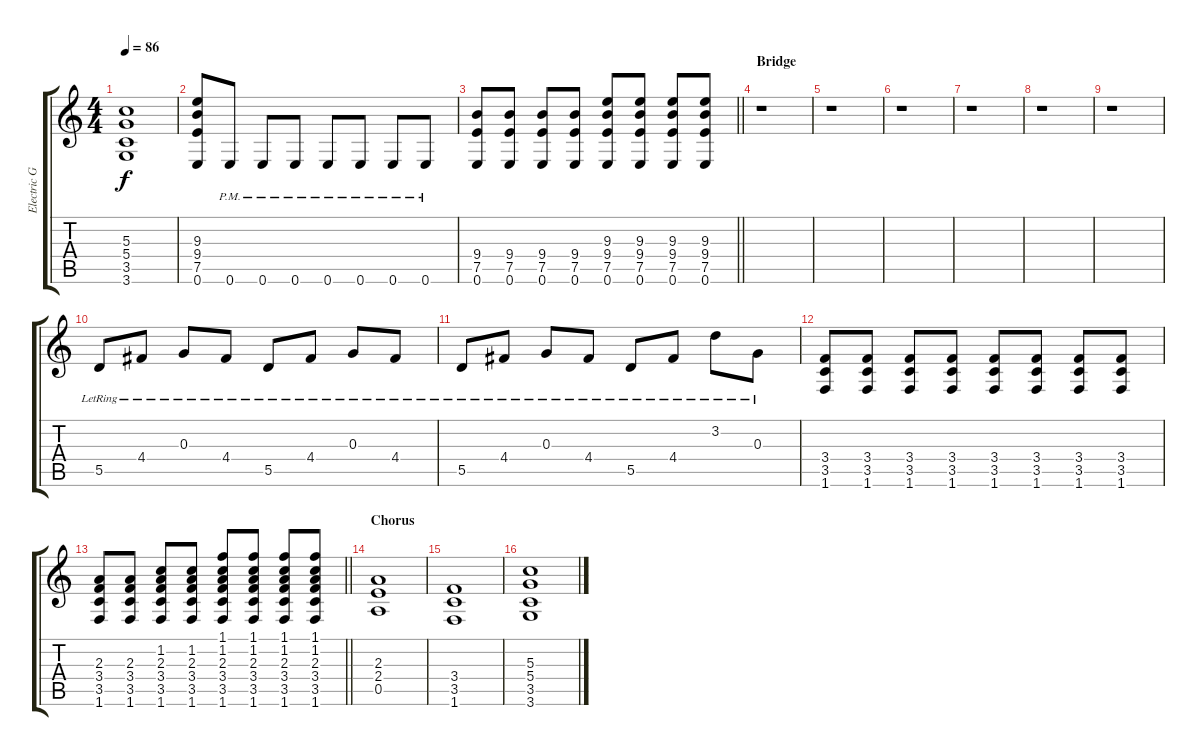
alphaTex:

\track ("Electric Guitar I" "Electric G") {instrument distortionguitar}
\staff {score tabs}
\tuning (E4 B3 G3 D3 A2 E2) {hide}
\ts (4 4)
\tempo 86
\clef g2
\ks c
(5.3 5.4 3.5 3.6).1{dy f} |
(9.3 9.4 7.5 0.6).8 0.6{pm}.8 0.6{pm}.8 0.6{pm}.8 0.6{pm}.8 0.6{pm}.8 0.6{pm}.8 0.6{pm}.8 |
\barLineRight lightlight
(9.4 7.5 0.6).8 (9.4 7.5 0.6).8 (9.4 7.5 0.6).8 (9.4 7.5 0.6).8 (9.3 9.4 7.5 0.6).8 (9.3 9.4 7.5 0.6).8 (9.3 9.4 7.5 0.6).8 (9.3 9.4 7.5 0.6).8 |
\section ("" "Bridge")
r.1 |
r.1 |
r.1 |
r.1 |
r.1 |
r.1 |
5.5{lr}.8 4.4{lr}.8 0.3{lr}.8 4.4{lr}.8 5.5{lr}.8 4.4{lr}.8 0.3{lr}.8 4.4{lr}.8 |
5.5{lr}.8 4.4{lr}.8 0.3{lr}.8 4.4{lr}.8 5.5{lr}.8 4.4{lr}.8 3.2{lr}.8 0.3{lr}.8 |
(3.4 3.5 1.6).8 (3.4 3.5 1.6).8 (3.4 3.5 1.6).8 (3.4 3.5 1.6).8 (3.4 3.5 1.6).8 (3.4 3.5 1.6).8 (3.4 3.5 1.6).8 (3.4 3.5 1.6).8 |
\barLineRight lightlight
(2.3 3.4 3.5 1.6).8 (2.3 3.4 3.5 1.6).8 (1.2 2.3 3.4 3.5 1.6).8 (1.2 2.3 3.4 3.5 1.6).8 (1.1 1.2 2.3 3.4 3.5 1.6).8 (1.1 1.2 2.3 3.4 3.5 1.6).8 (1.1 1.2 2.3 3.4 3.5 1.6).8 (1.1 1.2 2.3 3.4 3.5 1.6).8 |
\section ("" "Chorus")
(2.3 2.4 0.5).1 |
(3.4 3.5 1.6).1 |
(5.3 5.4 3.5 3.6).1
